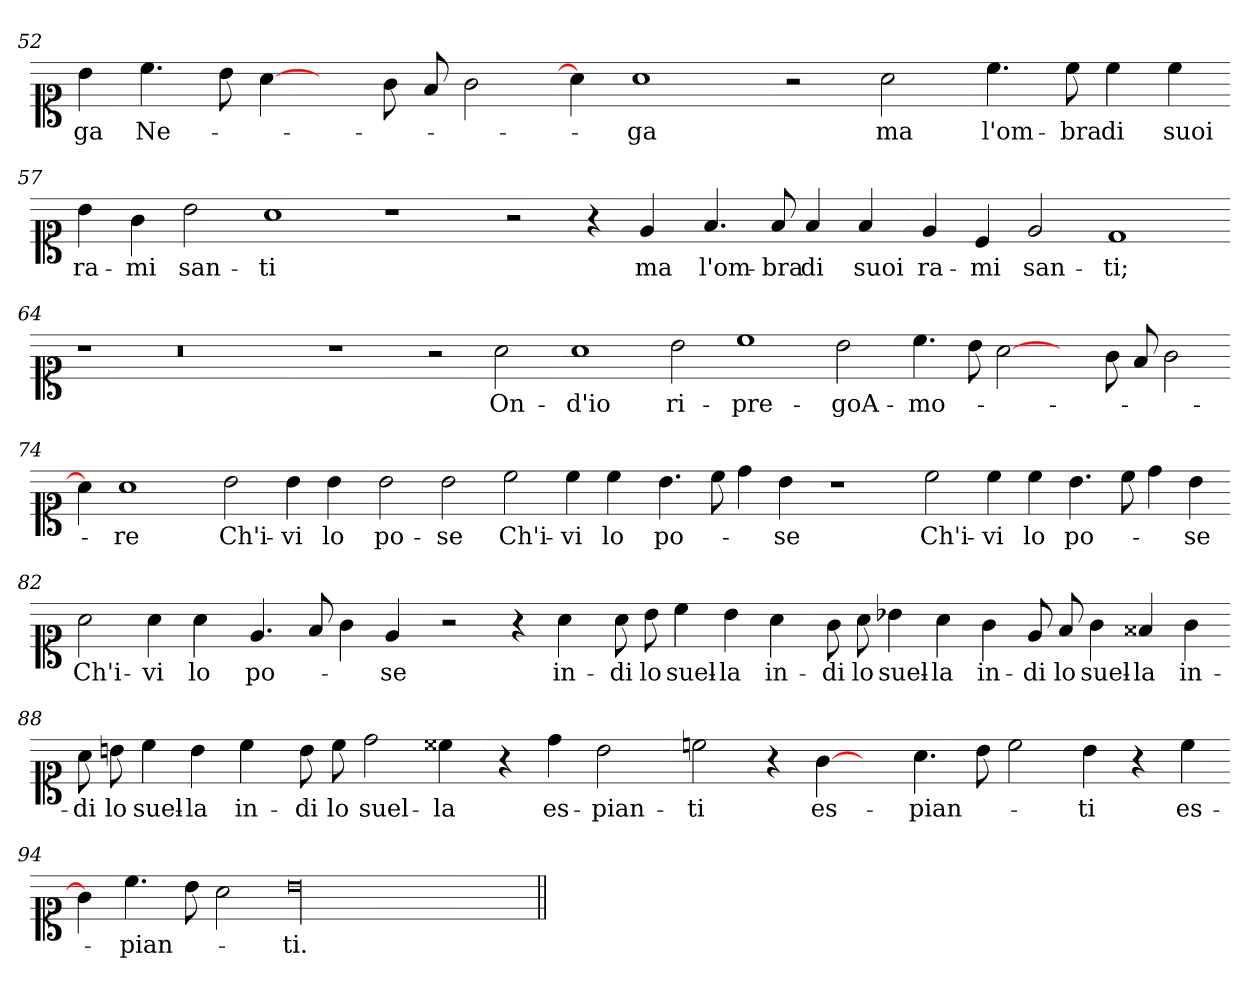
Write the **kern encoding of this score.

**kern	**text
*part1	*part1
*staff1	*staff1
*clefC1	*
*k[]	*
=52	=52
4b	ga
4.cc	Ne-
8b	.
[4a	.
4ryy	.
8g	.
8f	.
2g	.
=54-	=54-
4a]	.
1a	ga
=55-	=55-
2r	.
2a	ma
=56-	=56-
4.cc	l'om-
8cc	bra
4cc	di
4cc	suoi
=57-	=57-
4b	ra-
4g	mi
2b	san-
1a	ti
1r	.
2r	.
4r	.
4e	ma
=61-	=61-
4.f	l'om-
8f	bra
4f	di
4f	suoi
=62-	=62-
4e	ra-
4c	mi
2e	san-
1d	ti;
=64-	=64-
1r	.
0r	.
1r	.
2r	.
2a	On-
=69-	=69-
1a	d'io
2b	ri-
1cc	pre-
2b	goA-
=72-	=72-
4.cc	mo-
8b	.
[2a	.
4ryy	.
8g	.
8f	.
2g	.
=74-	=74-
4a]	.
1a	re
=75-	=75-
2b	Ch'i-
4b	vi
4b	lo
=76-	=76-
2b	po-
2b	se
2cc	Ch'i-
4cc	vi
4cc	lo
=78-	=78-
4.b	po-
8cc	.
4dd	.
4b	se
=79-	=79-
1r	.
2cc	Ch'i-
4cc	vi
4cc	lo
4.b	po-
8cc	.
4dd	.
4b	se
=82-	=82-
2a	Ch'i-
4a	vi
4a	lo
=83-	=83-
4.e	po-
8f	.
4g	.
4e	se
=84-	=84-
2r	.
4r	.
4a	in-
=85-	=85-
8a	di
8b	lo
4cc	suel-
4b	la
4a	in-
=86-	=86-
8g	di
8a	lo
4b-X	suel-
4a	la
4g	in-
8e	di
8f	lo
4g	suel-
4f##X	la
4g	in-
=88-	=88-
8a	di
8b	lo
4cc	suel-
4b	la
4cc	in-
=89-	=89-
8b	di
8cc	lo
2dd	suel-
4cc##X	la
=90-	=90-
4r	.
4dd	es-
2b	pian-
=91-	=91-
2cc	ti
4r	.
[4g	es-
4ryy	.
4.a	pian-
8b	.
2cc	.
4b	ti
4r	.
4cc	es-
=94-	=94-
4g]	.
4.cc	pian-
8b	.
2a	.
00b	ti.
=||	=||
*-	*-
